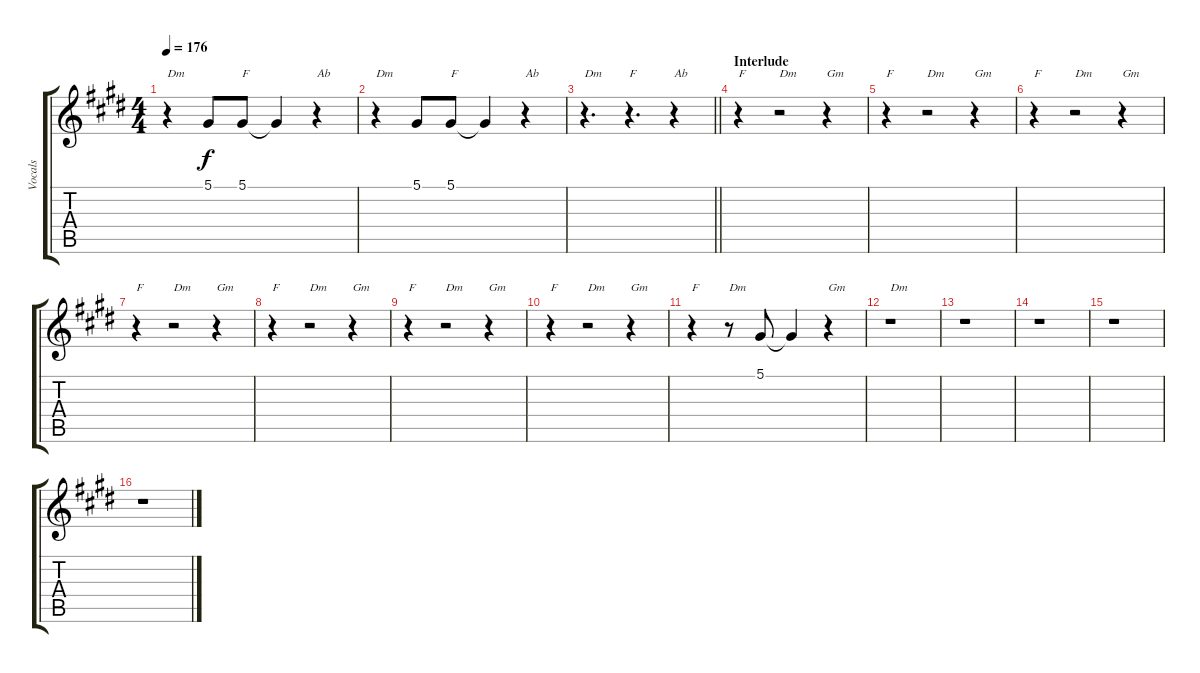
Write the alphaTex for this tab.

\track ("Vocals" "Vocals") {instrument sopranosax}
\staff {score tabs}
\tuning (Eb4 Bb3 Gb3 Db3 Ab2 Eb2) {hide}
\ts (4 4)
\tempo 176
\clef g2
\ks c#minor
r.4{txt "Dm" dy f} 5.1.8 5.1.8{txt "F"} 5.1{t}.4 r.4{txt "Ab"} |
r.4{txt "Dm"} 5.1.8 5.1.8{txt "F"} 5.1{t}.4 r.4{txt "Ab"} |
\barLineRight lightlight
r.4{d txt "Dm"} r.4{d txt "F"} r.4{txt "Ab"} |
\section ("" "Interlude")
r.4{txt "F"} r.2{txt "Dm"} r.4{txt "Gm"} |
r.4{txt "F"} r.2{txt "Dm"} r.4{txt "Gm"} |
r.4{txt "F"} r.2{txt "Dm"} r.4{txt "Gm"} |
r.4{txt "F"} r.2{txt "Dm"} r.4{txt "Gm"} |
r.4{txt "F"} r.2{txt "Dm"} r.4{txt "Gm"} |
r.4{txt "F"} r.2{txt "Dm"} r.4{txt "Gm"} |
r.4{txt "F"} r.2{txt "Dm"} r.4{txt "Gm"} |
r.4{txt "F"} r.8{txt "Dm"} 5.1.8 5.1{t}.4 r.4{txt "Gm"} |
r.1{txt "Dm"} |
r.1 |
r.1 |
r.1 |
r.1
